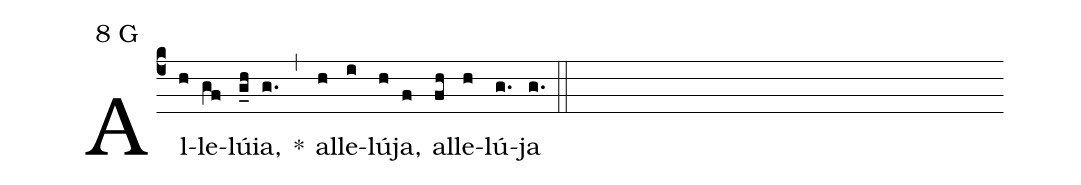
mode:8 G;
%%
(c4) Al(h)le(gf)lú(g_h)ia,(g.) *(,) al(h)le(i)lú(h)ja,(f) al(fh)le(h)lú(g.)ja(g.) (::)
